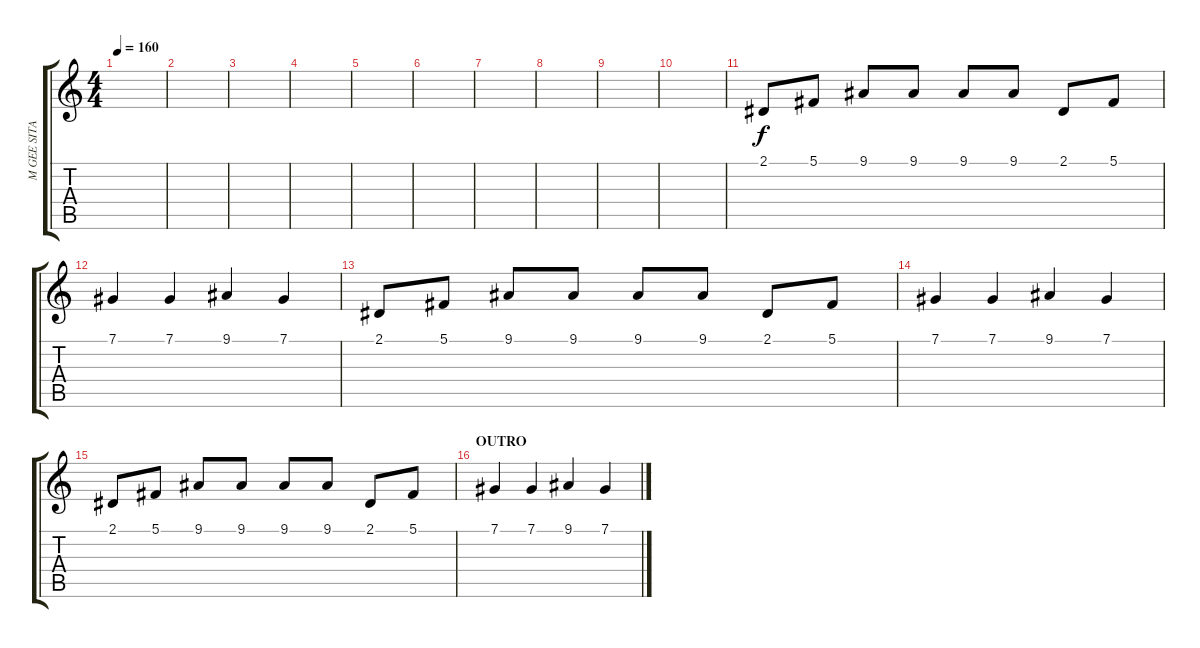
\track ("M GEE SITAR" "M GEE SITA") {instrument sitar}
\staff {score tabs}
\tuning (Db4 Ab3 E3 B2 Gb2 B1) {hide}
\ts (4 4)
\tempo 160
\clef g2
\ks c
|
|
|
|
|
|
|
|
|
|
2.1.8 5.1.8 9.1.8 9.1.8 9.1.8 9.1.8 2.1.8 5.1.8 |
7.1.4 7.1.4 9.1.4 7.1.4 |
2.1.8 5.1.8 9.1.8 9.1.8 9.1.8 9.1.8 2.1.8 5.1.8 |
7.1.4 7.1.4 9.1.4 7.1.4 |
2.1.8 5.1.8 9.1.8 9.1.8 9.1.8 9.1.8 2.1.8 5.1.8 |
\section ("" "OUTRO")
7.1.4 7.1.4 9.1.4 7.1.4
